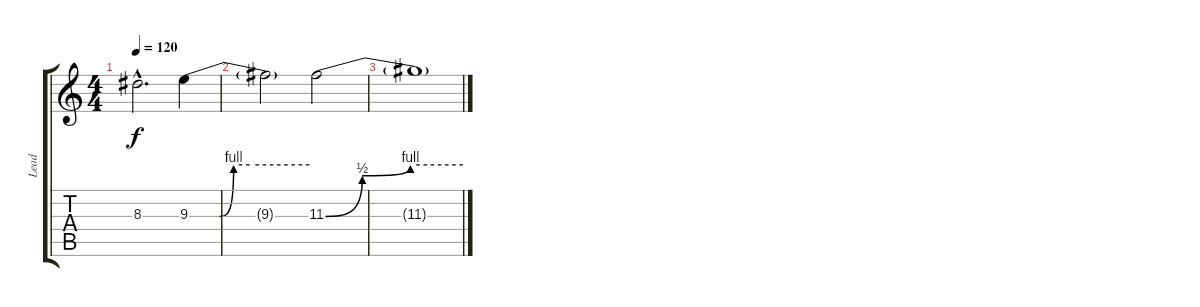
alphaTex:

\track ("Lead" "Lead") {instrument distortionguitar}
\staff {score tabs}
\tuning (E4 B3 G3 D3 A2 E2) {hide}
\ts (4 4)
\tempo 120
\clef g2
\ks c
8.3{hac t}.2{d dy f} 9.3{be (custom 0 0 15 0 22 4 30 4 60 4)}.4 |
9.3{t}.2 11.3{be (custom 0 0 16 2 37 4 60 4)}.2 |
11.3{t}.1
